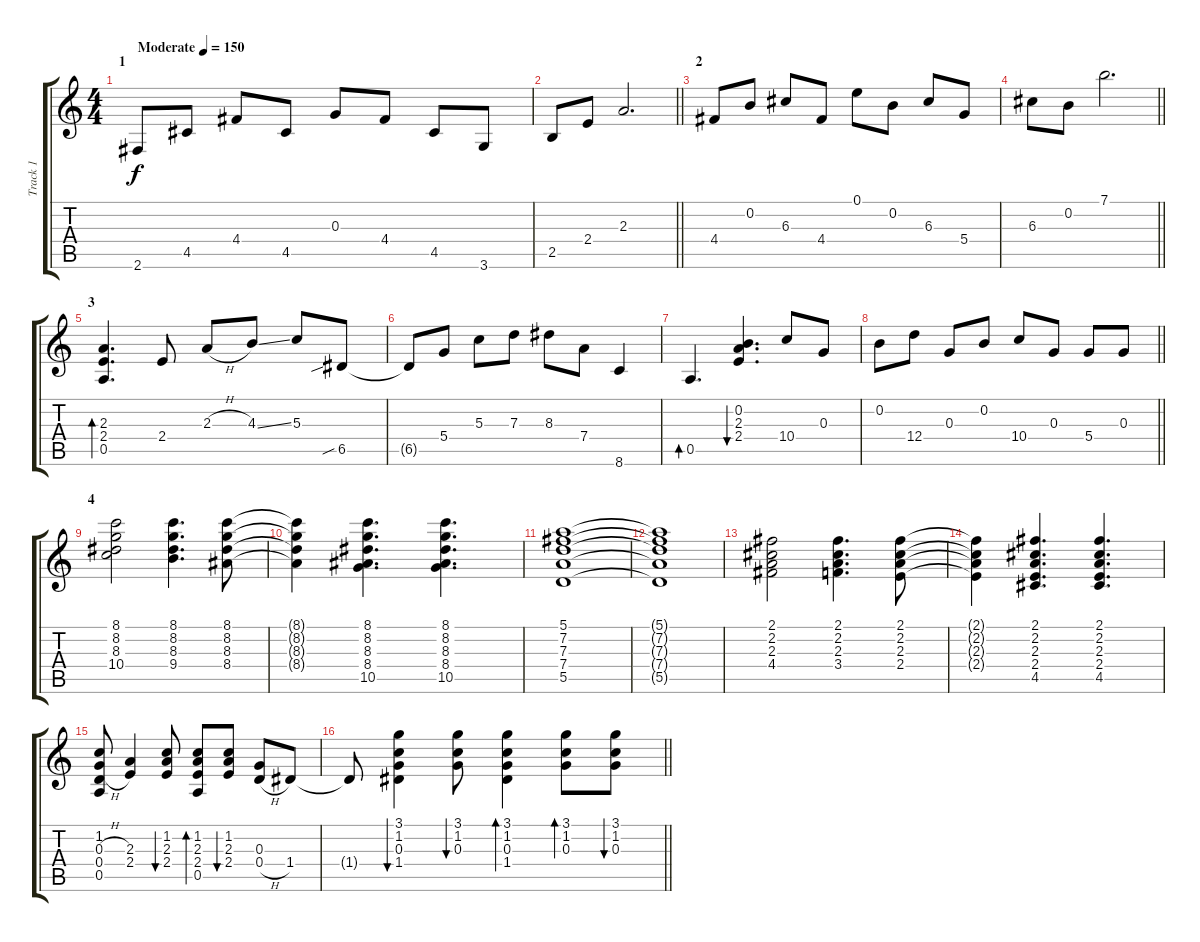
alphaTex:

\track ("Track 1" "Track 1") {instrument acousticguitarsteel}
\staff {score tabs}
\tuning (E4 B3 G3 D3 A2 E2) {hide}
\ts (4 4)
\section ("" "1")
\tempo (150 "Moderate")
\clef g2
\ks c
2.6.8{dy f instrument acousticguitarsteel} 4.5.8 4.4.8 4.5.8 0.3.8 4.4.8 4.5.8 3.6.8 |
\barLineRight lightlight
2.5.8 2.4.8 2.3.2{d} |
\section ("" "2")
4.4.8 0.2.8 6.3.8 4.4.8 0.1.8 0.2.8 6.3.8 5.4.8 |
\barLineRight lightlight
6.3.8 0.2.8 7.1.2{d} |
\section ("" "3")
(2.3 2.4 0.5).4{d bd 30} 2.4.8 2.3{h}.8 4.3{ss}.8 5.3.8 6.5{sib}.8 |
6.5{t}.8 5.4.8 5.3.8 7.3.8 8.3.8 7.4.8 8.6.4 |
0.5.4{d bd 30} (0.2 2.3 2.4).4{d bu 30} 10.4.8 0.3.8 |
\barLineRight lightlight
0.2.8 12.4.8 0.3.8 0.2.8 10.4.8 0.3.8 5.4.8 0.3.8 |
\section ("" "4")
(8.1 8.2 8.3 10.4).2 (8.1 8.2 8.3 9.4).4{d} (8.1 8.2 8.3 8.4).8 |
(8.1{t} 8.2{t} 8.3{t} 8.4{t}).4 (8.1 8.2 8.3 8.4 10.5).4{d} (8.1 8.2 8.3 8.4 10.5).4{d} |
(5.1 7.2 7.3 7.4 5.5).1 |
(5.1{t} 7.2{t} 7.3{t} 7.4{t} 5.5{t}).1 |
(2.1 2.2 2.3 4.4).2 (2.1 2.2 2.3 3.4).4{d} (2.1 2.2 2.3 2.4).8 |
(2.1{t} 2.2{t} 2.3{t} 2.4{t}).4 (2.1 2.2 2.3 2.4 4.5).4{d} (2.1 2.2 2.3 2.4 4.5).4{d} |
(1.2 0.3{h} 0.4{h} 0.5).8 (2.3 2.4).4 (1.2 2.3 2.4).8{bu 30} (1.2 2.3 2.4 0.5).8{bd 30} (1.2 2.3 2.4).8{bu 30} (0.3 0.4{h}).8 1.4.8 |
\barLineRight lightlight
1.4{t}.8 (3.1 1.2 0.3 1.4).4{bu 30} (3.1 1.2 0.3).8{bu 30} (3.1 1.2 0.3 1.4).4{bd 30} (3.1 1.2 0.3).8{bd 30} (3.1 1.2 0.3).8{bu 30}
